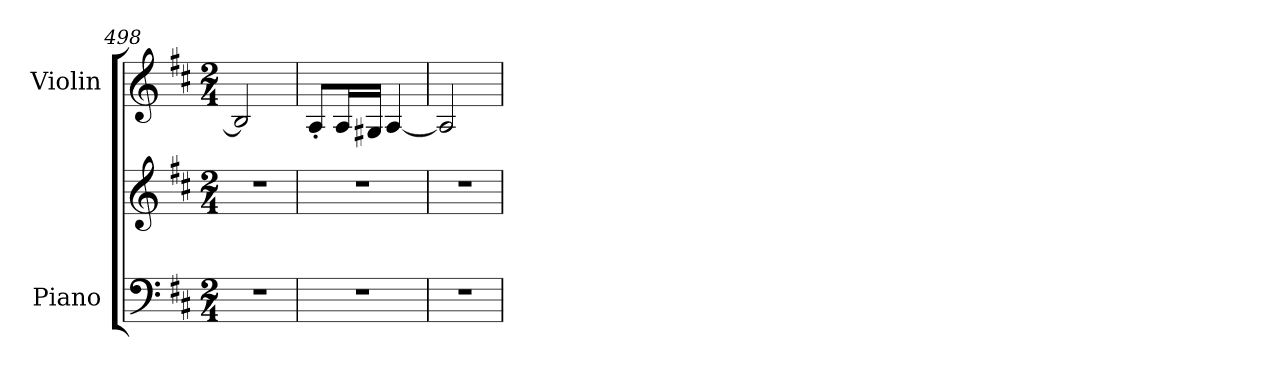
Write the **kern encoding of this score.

**kern	**kern	**kern
*part2	*part2	*part1
*staff3	*staff2	*staff1
*I"Piano	*	*I"Violin
*I'Pno.	*	*I'Vln.
*clefF4	*clefG2	*clefG2
*k[f#c#]	*k[f#c#]	*k[f#c#]
*M2/4	*M2/4	*M2/4
=498	=498	=498
2r	2r	2B-/]
=499	=499	=499
2r	2r	8A'/L
.	.	16A/L
.	.	16G#X/JJ
.	.	[4A/
=500	=500	=500
2r	2r	2A/]
=	=	=
*-	*-	*-
